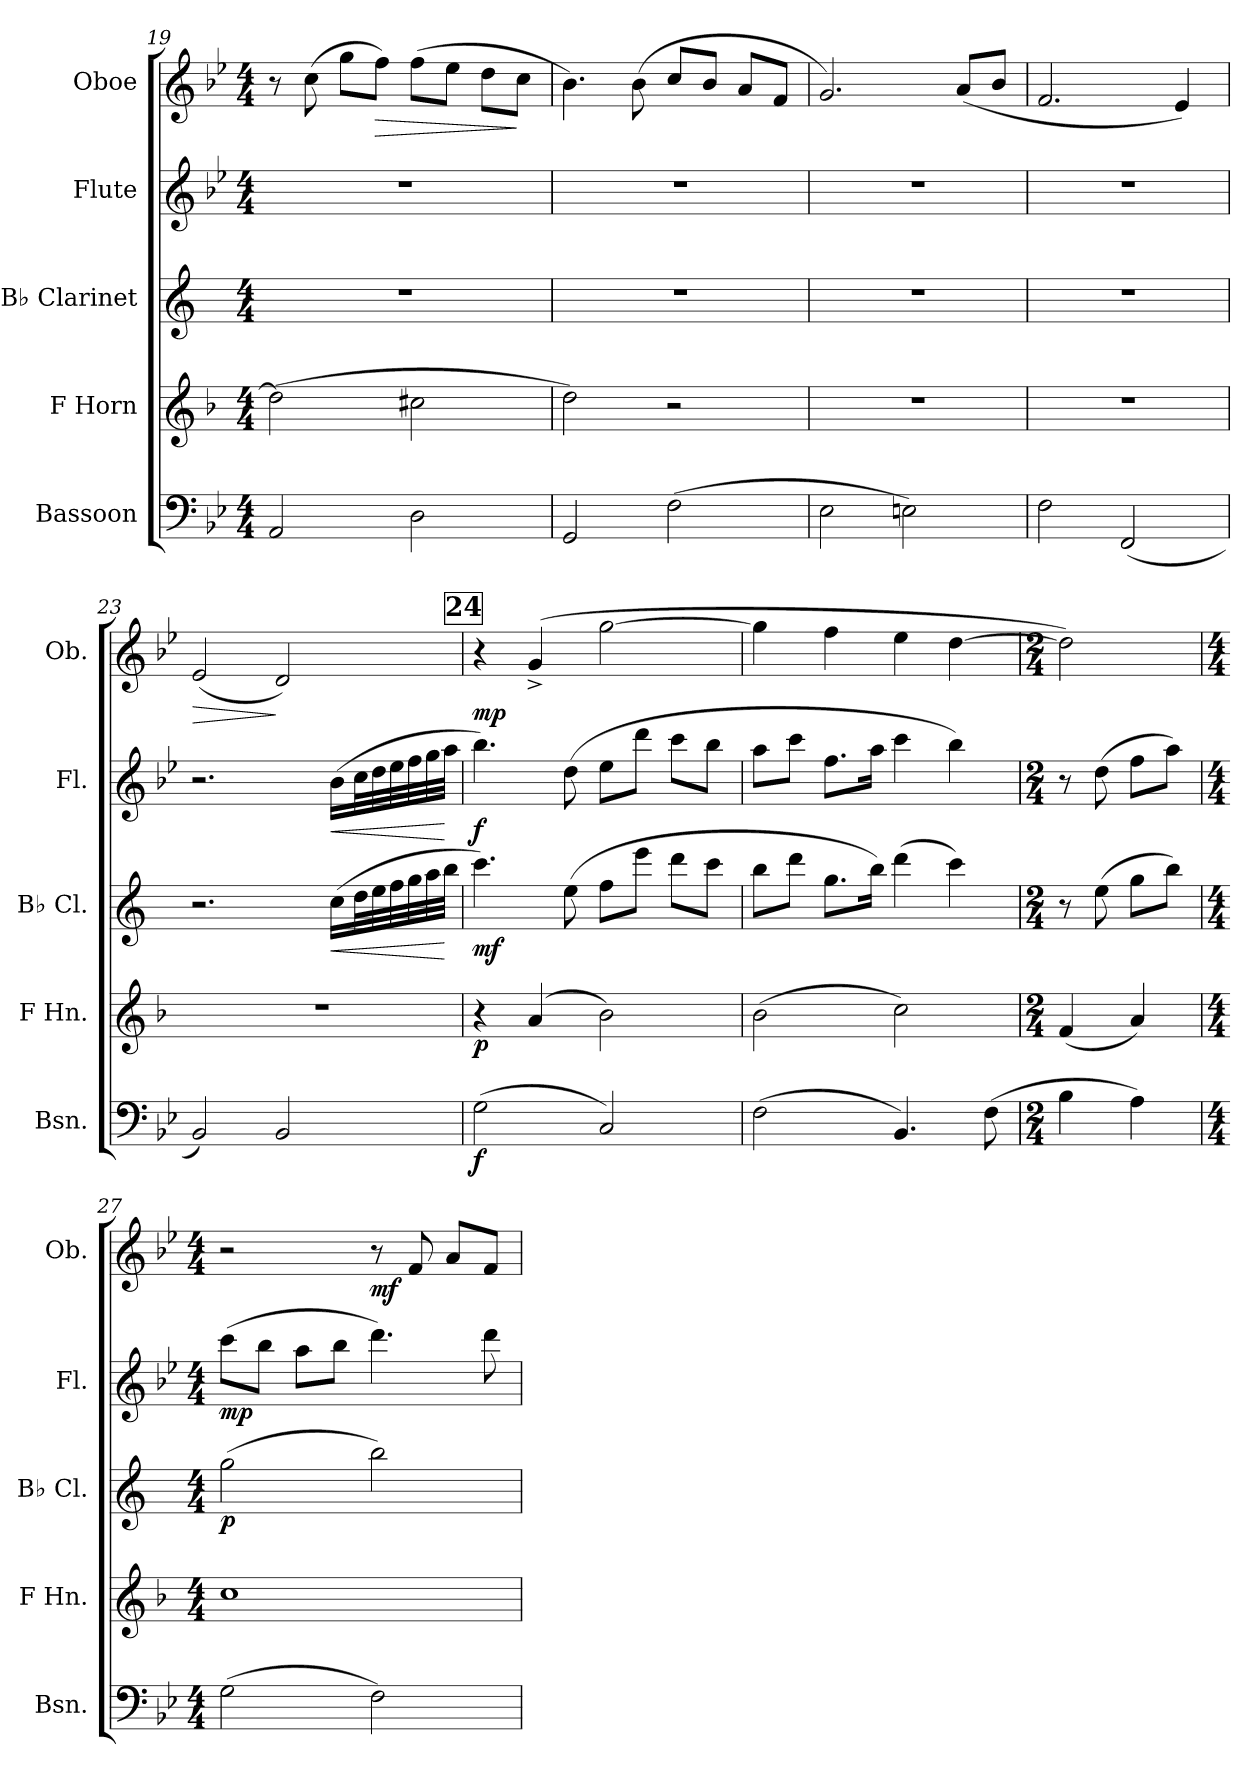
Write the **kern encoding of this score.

**kern	**dynam	**kern	**dynam	**kern	**dynam	**kern	**dynam	**kern	**dynam
*part5	*part5	*part4	*part4	*part3	*part3	*part2	*part2	*part1	*part1
*staff5	*staff5	*staff4	*staff4	*staff3	*staff3	*staff2	*staff2	*staff1	*staff1
*I"Bassoon	*	*I"F Horn	*	*I"B♭ Clarinet	*	*I"Flute	*	*I"Oboe	*
*I'Bsn.	*	*I'F Hn.	*	*I'B♭ Cl.	*	*I'Fl.	*	*I'Ob.	*
*clefF4	*	*clefG2	*	*clefG2	*	*clefG2	*	*clefG2	*
*	*	*ITrd4c7	*	*ITrd1c2	*	*	*	*	*
*k[b-e-]	*	*k[b-e-]	*	*k[b-e-]	*	*k[b-e-]	*	*k[b-e-]	*
*M4/4	*	*M4/4	*	*M4/4	*	*M4/4	*	*M4/4	*
=19	=19	=19	=19	=19	=19	=19	=19	=19	=19
2AA/	.	(2g\]	.	1r	.	1r	.	8r	.
.	.	.	.	.	.	.	.	(8cc\	.
.	.	.	.	.	.	.	.	8gg\L	.
!	!	!	!	!	!	!	!	!	!LO:HP:b
.	.	.	.	.	.	.	.	8ff\J)	>
2D\	.	2f#X\	.	.	.	.	.	(8ff\L	.
.	.	.	.	.	.	.	.	8ee-\J	.
.	.	.	.	.	.	.	.	8dd\L	.
.	.	.	.	.	.	.	.	8cc\J	]
=20	=20	=20	=20	=20	=20	=20	=20	=20	=20
2GG/	.	2g\)	.	1r	.	1r	.	4.b-\)	.
.	.	.	.	.	.	.	.	(8b-\	.
(2F\	.	2r	.	.	.	.	.	8cc/L	.
.	.	.	.	.	.	.	.	8b-/J	.
.	.	.	.	.	.	.	.	8a/L	.
.	.	.	.	.	.	.	.	8f/J	.
=21	=21	=21	=21	=21	=21	=21	=21	=21	=21
2E-\	.	1r	.	1r	.	1r	.	2.g/)	.
2En\)	.	.	.	.	.	.	.	.	.
.	.	.	.	.	.	.	.	(8a/L	.
.	.	.	.	.	.	.	.	8b-/J	.
=22	=22	=22	=22	=22	=22	=22	=22	=22	=22
2F\	.	1r	.	1r	.	1r	.	2.f/	.
(2FF/	.	.	.	.	.	.	.	.	.
.	.	.	.	.	.	.	.	4e-/)	.
=23	=23	=23	=23	=23	=23	=23	=23	=23	=23
!	!	!	!	!	!	!	!	!	!LO:HP:b
2BB-/)	.	1r	.	2.r	.	2.r	.	(2e-/	>
2BB-/	.	.	.	.	.	.	.	2d/)	]
!	!	!	!	!	!LO:HP:b	!	!LO:HP:b	!	!
.	.	.	.	(16b-\LL	<	(16b-\LL	<	.	.
.	.	.	.	32cc\L	.	32cc\L	.	.	.
.	.	.	.	32dd\	.	32dd\	.	.	.
.	.	.	.	32ee-\	.	32ee-\	.	.	.
.	.	.	.	32ff\	.	32ff\	.	.	.
.	.	.	.	32gg\	.	32gg\	.	.	.
.	.	.	.	32aa\JJJ	[	32aa\JJJ	[	.	.
!!LO:LB:g=z
!!LO:REH:place=s1:a:t=24
=24	=24	=24	=24	=24	=24	=24	=24	=24	=24
!	!LO:DY:b	!	!LO:DY:b	!	!LO:DY:b	!	!LO:DY:b	!	!LO:DY:b
(2G\	f	4r	p	4.bb-\)	mf	4.bb-\)	f	4r	mp
.	.	(4d/	.	.	.	.	.	(4g^/	.
.	.	.	.	(8dd\	.	(8dd\	.	.	.
2C/)	.	2e-\)	.	8ee-\L	.	8ee-\L	.	[2gg\	.
.	.	.	.	8ddd\J	.	8ddd\J	.	.	.
.	.	.	.	8ccc\L	.	8ccc\L	.	.	.
.	.	.	.	8bb-\J	.	8bb-\J	.	.	.
=25	=25	=25	=25	=25	=25	=25	=25	=25	=25
(2F\	.	(2e-\	.	8aa\L	.	8aa\L	.	4gg\]	.
.	.	.	.	8ccc\J	.	8ccc\J	.	.	.
.	.	.	.	8.ff\L	.	8.ff\L	.	4ff\	.
.	.	.	.	16aa\Jk)	.	16aa\Jk	.	.	.
4.BB-/)	.	2f\)	.	(4ccc\	.	4ccc\	.	4ee-\	.
.	.	.	.	4bb-\)	.	4bb-\)	.	[4dd\	.
(8F\	.	.	.	.	.	.	.	.	.
=26	=26	=26	=26	=26	=26	=26	=26	=26	=26
*M2/4	*	*M2/4	*	*M2/4	*	*M2/4	*	*M2/4	*
4B-\	.	(4B-/	.	8r	.	8r	.	2dd\])	.
.	.	.	.	(8dd\	.	(8dd\	.	.	.
4A\)	.	4d/)	.	8ff\L	.	8ff\L	.	.	.
.	.	.	.	8aa\J)	.	8aa\J)	.	.	.
=27	=27	=27	=27	=27	=27	=27	=27	=27	=27
*M4/4	*	*M4/4	*	*M4/4	*	*M4/4	*	*M4/4	*
!	!	!	!	!	!LO:DY:b	!	!LO:DY:b	!	!
(2G\	.	1f	.	(2ff\	p	(8ccc\L	mp	2r	.
.	.	.	.	.	.	8bb-\J	.	.	.
.	.	.	.	.	.	8aa\L	.	.	.
.	.	.	.	.	.	8bb-\J	.	.	.
!	!	!	!	!	!	!	!	!	!LO:DY:b
2F\)	.	.	.	2aa\)	.	4.ddd\)	.	8r	mf
.	.	.	.	.	.	.	.	8f/	.
.	.	.	.	.	.	.	.	8a/L	.
.	.	.	.	.	.	8ddd\	.	8f/J	.
=	=	=	=	=	=	=	=	=	=
*-	*-	*-	*-	*-	*-	*-	*-	*-	*-
